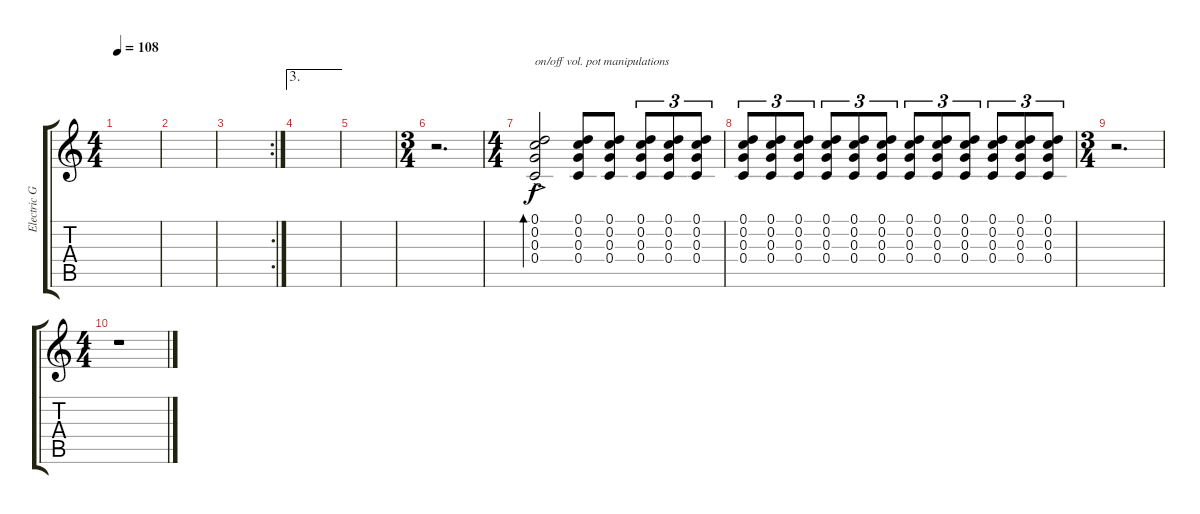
\track ("Electric Guitar 3" "Electric G") {instrument distortionguitar}
\staff {score tabs}
\tuning (D4 C4 G3 C3 G2 C2) {hide}
\ts (4 4)
\tempo 108
\clef g2
\ks c
|
|
\rc 2
|
\ae 3
|
|
\ts (3 4)
r.2{d} |
\ts (4 4)
(0.1{ac} 0.2{ac} 0.3{ac} 0.4{ac}).2{bd 480 txt "on/off vol. pot manipulations"} (0.1 0.2 0.3 0.4).8{dy f volume 0} (0.1 0.2 0.3 0.4).8{volume 16} (0.1 0.2 0.3 0.4).8{tu (3 2) volume 0} (0.1 0.2 0.3 0.4).8{tu (3 2) volume 16} (0.1 0.2 0.3 0.4).8{tu (3 2) volume 0} |
(0.1 0.2 0.3 0.4).8{tu (3 2) volume 16} (0.1 0.2 0.3 0.4).8{tu (3 2) volume 0} (0.1 0.2 0.3 0.4).8{tu (3 2) volume 16} (0.1 0.2 0.3 0.4).8{tu (3 2) volume 0} (0.1 0.2 0.3 0.4).8{tu (3 2) volume 16} (0.1 0.2 0.3 0.4).8{tu (3 2) volume 0} (0.1 0.2 0.3 0.4).8{tu (3 2) volume 16} (0.1 0.2 0.3 0.4).8{tu (3 2) volume 0} (0.1 0.2 0.3 0.4).8{tu (3 2) volume 16} (0.1 0.2 0.3 0.4).8{tu (3 2) volume 0} (0.1 0.2 0.3 0.4).8{tu (3 2) volume 16} (0.1 0.2 0.3 0.4).8{tu (3 2) volume 0} |
\ts (3 4)
r.2{d} |
\ts (4 4)
r.1
